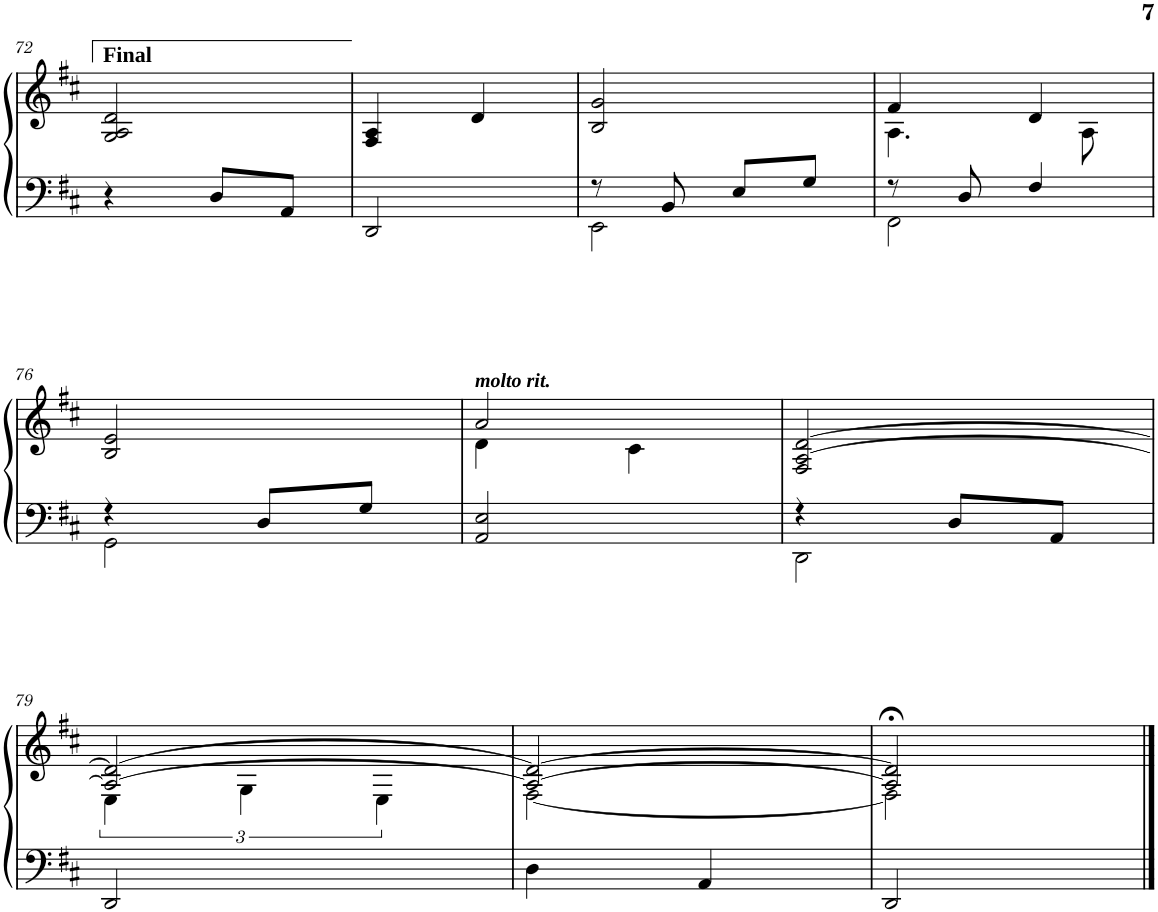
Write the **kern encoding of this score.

**kern	**kern
*part1	*part1
*staff2	*staff1
*I"Piano	*
*I'Pno.	*
!!LO:PB:g=z
*clefF4	*clefG2
*k[f#c#]	*k[f#c#]
*M4/4	*M4/4
=72	=72
4r	2G/ 2A/ 2d/
8D/L	.
8AA/J	.
=73	=73
2DD/	4F#/ 4A/
.	4d/
=74	=74
*^	*
8r	2EE\	2B/ 2g/
8BB/	.	.
8E/L	.	.
8G/J	.	.
=75	=75	=75
*	*	*^
8r	2FF#\	4f#/	4.A\
8D/	.	.	.
4F#/	.	4d/	.
.	.	.	8A\
*	*	*v	*v
!!LO:LB:g=z
=76	=76	=76
4r	2GG\	2B/ 2e/
8D/L	.	.
8G/J	.	.
*v	*v	*
=77	=77
*	*^
!	!LO:TX:a:Bi:t=molto rit.	!
2AA/ 2E/	2a/	4d\
.	.	4c#\
*	*v	*v
=78	=78
*^	*
4r	2DD\	2F#/ [2A/ [2d/
8D/L	.	.
8AA/J	.	.
*v	*v	*
!!LO:LB:g=z
=79	=79
*	*^
2DD/	2A/_ 2d/_	6E\
.	.	6G\
.	.	6E\
=80	=80	=80
4D\	2A/_ 2d/_	[2F#\
4AA/	.	.
=81	=81	=81
2DD/	2A/];< 2d/];<	2F#\]
*	*v	*v
==	==
*-	*-
